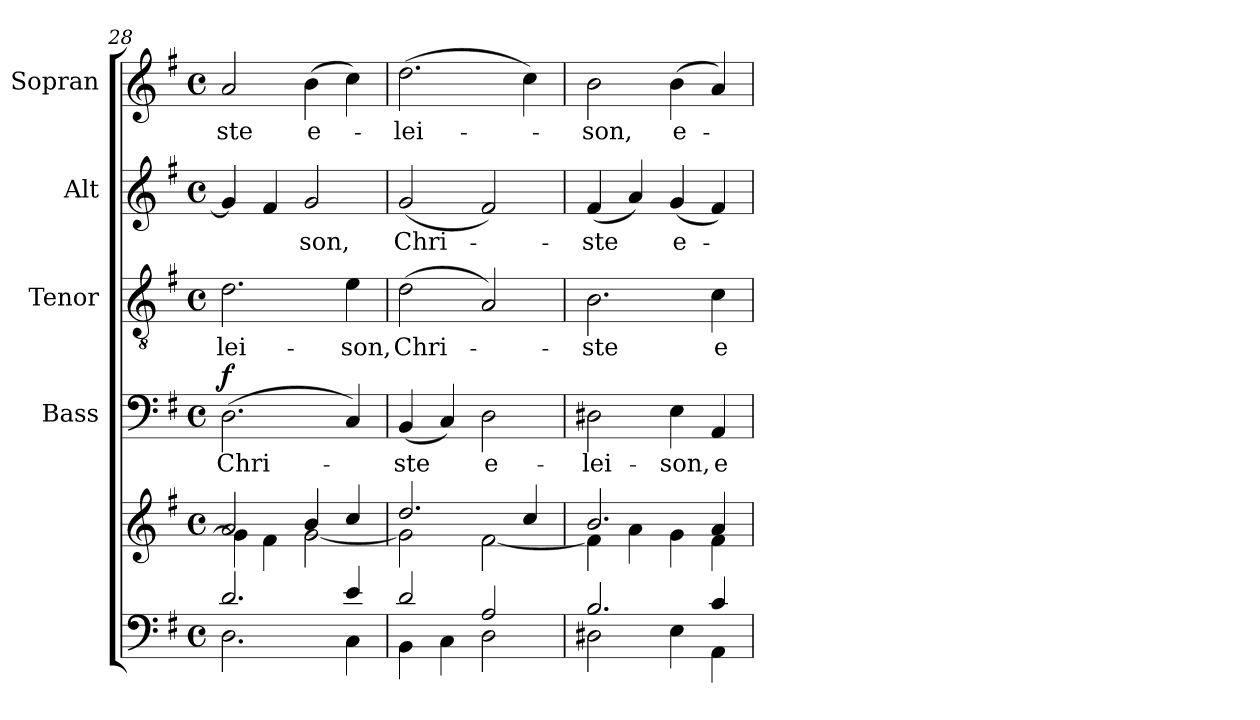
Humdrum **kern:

**kern	**kern	**kern	**text	**dynam	**kern	**text	**kern	**text	**kern	**text
*part5	*part5	*part4	*part4	*part4	*part3	*part3	*part2	*part2	*part1	*part1
*staff6	*staff5	*staff4	*staff4	*staff4	*staff3	*staff3	*staff2	*staff2	*staff1	*staff1
*	*	*I"Bass	*	*	*I"Tenor	*	*I"Alt	*	*I"Sopran	*
*	*	*I'B.	*	*	*I'T.	*	*I'A.	*	*I'S.	*
*clefF4	*clefG2	*clefF4	*	*	*clefGv2	*	*clefG2	*	*clefG2	*
*k[f#]	*k[f#]	*k[f#]	*	*	*k[f#]	*	*k[f#]	*	*k[f#]	*
*G:	*G:	*G:	*	*	*G:	*	*G:	*	*G:	*
*M4/4	*M4/4	*M4/4	*	*	*M4/4	*	*M4/4	*	*M4/4	*
*met(c)	*met(c)	*met(c)	*	*	*met(c)	*	*met(c)	*	*met(c)	*
=28	=28	=28	=28	=28	=28	=28	=28	=28	=28	=28
*^	*^	*	*	*	*	*	*	*	*	*
!	!	!	!	!	!LO:LY:b	!LO:DY:a	!	!LO:LY:b	!	!	!	!LO:LY:b
2.d/	2.D\	2a/	4g\]	(>2.D\	Chri-	f	2.d\	-lei-	4g/]	.	2a/	-ste
.	.	.	4f#\	.	.	.	.	.	4f#/	.	.	.
!	!	!	!	!	!	!	!	!	!	!LO:LY:b	!	!LO:LY:b
.	.	4b/	[<2g\	.	.	.	.	.	2g/	-son,	(>4b\	e-
!	!	!	!	!	!	!	!	!LO:LY:b	!	!	!	!
4e/	4C\	4cc/	.	4C/)	.	.	4e\	-son,	.	.	4cc\)	.
!!LO:LB:g=z
=29	=29	=29	=29	=29	=29	=29	=29	=29	=29	=29	=29	=29
!	!	!	!	!	!LO:LY:b	!	!	!LO:LY:b	!	!LO:LY:b	!	!LO:LY:b
2d/	4BB\	2.dd/	2g\]	(<4BB/	-ste	.	(>2d\	Chri-	(<2g/	Chri-	(>2.dd\	-lei-
.	4C\	.	.	4C/)	.	.	.	.	.	.	.	.
!	!	!	!	!	!LO:LY:b	!	!	!	!	!	!	!
2A/	2D\	.	[<2f#\	2D\	e-	.	2A/)	.	2f#/)	.	.	.
.	.	4cc/	.	.	.	.	.	.	.	.	4cc\)	.
=30	=30	=30	=30	=30	=30	=30	=30	=30	=30	=30	=30	=30
!	!	!	!	!	!LO:LY:b	!	!	!LO:LY:b	!	!LO:LY:b	!	!LO:LY:b
2.B/	2D#X\	2.b/	4f#\]	2D#X\	-lei-	.	2.B\	-ste	(<4f#/	-ste	2b\	-son,
.	.	.	4a\	.	.	.	.	.	4a/)	.	.	.
!	!	!	!	!	!LO:LY:b	!	!	!	!	!LO:LY:b	!	!LO:LY:b
.	4E\	.	4g\	4E\	-son,	.	.	.	(<4g/	e-	(>4b\	e-
!	!	!	!	!	!LO:LY:b	!	!	!LO:LY:b	!	!	!	!
4c/	4AA\	4a/	4f#\	4AA/	e-	.	4c\	e-	4f#/)	.	4a/)	.
*v	*v	*	*	*	*	*	*	*	*	*	*	*
*	*v	*v	*	*	*	*	*	*	*	*	*
=	=	=	=	=	=	=	=	=	=	=
*-	*-	*-	*-	*-	*-	*-	*-	*-	*-	*-
